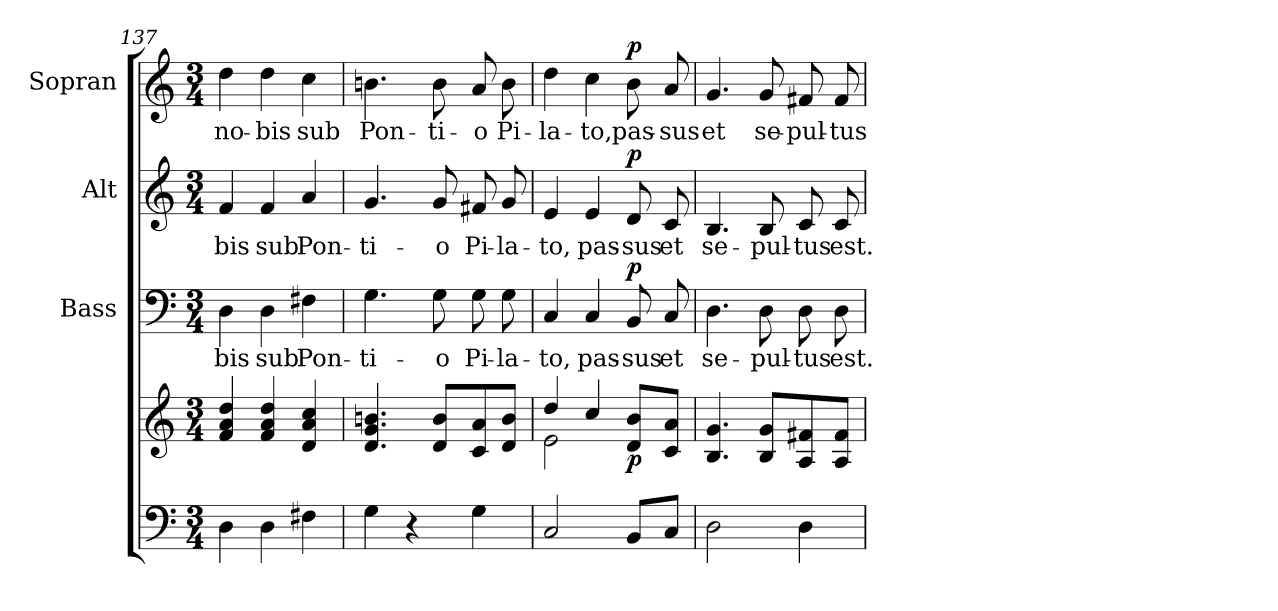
**kern	**kern	**dynam	**kern	**text	**dynam	**kern	**text	**dynam	**kern	**text	**dynam
*part4	*part4	*part4	*part3	*part3	*part3	*part2	*part2	*part2	*part1	*part1	*part1
*staff5	*staff4	*staff4/5	*staff3	*staff3	*staff3	*staff2	*staff2	*staff2	*staff1	*staff1	*staff1
*	*	*	*I"Bass	*	*	*I"Alt	*	*	*I"Sopran	*	*
*	*	*	*I'B.	*	*	*I'A.	*	*	*I'S.	*	*
*clefF4	*clefG2	*	*clefF4	*	*	*clefG2	*	*	*clefG2	*	*
*k[]	*k[]	*	*k[]	*	*	*k[]	*	*	*k[]	*	*
*C:	*C:	*	*C:	*	*	*C:	*	*	*C:	*	*
*M3/4	*M3/4	*	*M3/4	*	*	*M3/4	*	*	*M3/4	*	*
=137	=137	=137	=137	=137	=137	=137	=137	=137	=137	=137	=137
!	!	!	!	!LO:LY:b	!	!	!LO:LY:b	!	!	!LO:LY:b	!
4D\	4f/ 4a/ 4dd/	.	4D\	-bis	.	4f/	-bis	.	4dd\	no-	.
!	!	!	!	!LO:LY:b	!	!	!LO:LY:b	!	!	!LO:LY:b	!
4D\	4f/ 4a/ 4dd/	.	4D\	sub	.	4f/	sub	.	4dd\	-bis	.
!	!	!	!	!LO:LY:b	!	!	!LO:LY:b	!	!	!LO:LY:b	!
4F#X\	4d/ 4a/ 4cc/	.	4F#X\	Pon-	.	4a/	Pon-	.	4cc\	sub	.
=138	=138	=138	=138	=138	=138	=138	=138	=138	=138	=138	=138
!	!	!	!	!LO:LY:b	!	!	!LO:LY:b	!	!	!LO:LY:b	!
4G\	4.d/ 4.g/ 4.bn/	.	4.G\	-ti-	.	4.g/	-ti-	.	4.bn\	Pon-	.
4r	.	.	.	.	.	.	.	.	.	.	.
!	!	!	!	!LO:LY:b	!	!	!LO:LY:b	!	!	!LO:LY:b	!
.	8d/ 8b/L	.	8G\	-o	.	8g/	-o	.	8b\	-ti-	.
!	!	!	!	!LO:LY:b	!	!	!LO:LY:b	!	!	!LO:LY:b	!
4G\	8c/ 8a/	.	8G\	Pi-	.	8f#X/	Pi-	.	8a/	-o	.
!	!	!	!	!LO:LY:b	!	!	!LO:LY:b	!	!	!LO:LY:b	!
.	8d/ 8b/J	.	8G\	-la-	.	8g/	-la-	.	8b\	Pi-	.
=139	=139	=139	=139	=139	=139	=139	=139	=139	=139	=139	=139
*	*^	*	*	*	*	*	*	*	*	*	*
!	!	!	!	!	!LO:LY:b	!	!	!LO:LY:b	!	!	!LO:LY:b	!
2C/	4dd/	2e\	.	4C/	-to,	.	4e/	-to,	.	4dd\	-la-	.
!	!	!	!	!	!LO:LY:b	!	!	!LO:LY:b	!	!	!LO:LY:b	!
.	4cc/	.	.	4C/	pas-	.	4e/	pas-	.	4cc\	-to,	.
!	!	!	!LO:DY:b	!	!LO:LY:b	!LO:DY:a	!	!LO:LY:b	!LO:DY:a	!	!LO:LY:b	!LO:DY:a
8BB/L	8d/ 8b/L	4ryy	p	8BB/	-sus	p	8d/	-sus	p	8b\	pas-	p
!	!	!	!	!	!LO:LY:b	!	!	!LO:LY:b	!	!	!LO:LY:b	!
8C/J	8c/ 8a/J	.	.	8C/	et	.	8c/	et	.	8a/	-sus	.
*	*v	*v	*	*	*	*	*	*	*	*	*	*
=140	=140	=140	=140	=140	=140	=140	=140	=140	=140	=140	=140
!	!	!	!	!LO:LY:b	!	!	!LO:LY:b	!	!	!LO:LY:b	!
2D\	4.B/ 4.g/	.	4.D\	se-	.	4.B/	se-	.	4.g/	et	.
!	!	!	!	!LO:LY:b	!	!	!LO:LY:b	!	!	!LO:LY:b	!
.	8B/ 8g/L	.	8D\	-pul-	.	8B/	-pul-	.	8g/	se-	.
!	!	!	!	!LO:LY:b	!	!	!LO:LY:b	!	!	!LO:LY:b	!
4D\	8A/ 8f#X/	.	8D\	-tus	.	8c/	-tus	.	8f#X/	-pul-	.
!	!	!	!	!LO:LY:b	!	!	!LO:LY:b	!	!	!LO:LY:b	!
.	8A/ 8f#/J	.	8D\	est.	.	8c/	est.	.	8f#/	-tus	.
=	=	=	=	=	=	=	=	=	=	=	=
*-	*-	*-	*-	*-	*-	*-	*-	*-	*-	*-	*-
